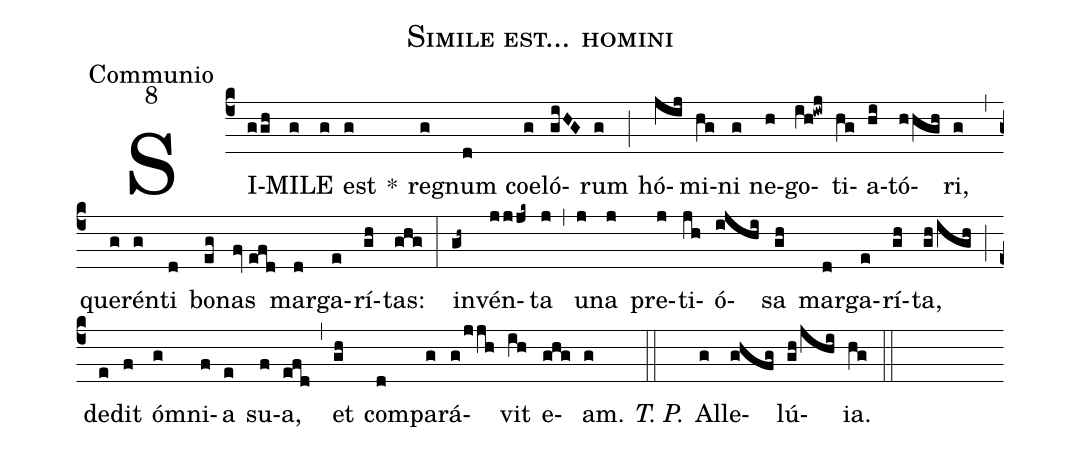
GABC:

name:Simile est... homini;
office-part:Communio;
mode:8;
%%
(c4) SI(ggh)MI(g)LE(g) est(g) *() re(g)gnum(d) coe(g)ló(giHG)rum(g) (;) hó(jij)mi(hg)ni(g) ne(h)go(ih!iwj)ti(hg)a(hi)tó(hhgh)ri,(g) (,) que(g)rén(g)ti(d) bo(eg)nas(fv//efd) mar(d)ga(e)rí(gh)tas:(ghg) (:) in(gh~)vén(jjjk~)ta(j) (,) u(j)na(j) pre(j)ti(jh)ó(ijhi)sa(gh) mar(d)ga(e)rí(gh)ta,(gh/igh) (;) de(e)dit(f) ó(g)mni(f)a(e) su(f)a,(efd) (,) et(gh) com(d)pa(g)rá(g/jjh)vit(ih) e(ghg)am.(g) <i>T. P.</i>(::) Al(g)le(ghfg)lú(gh/jhi)ia.(hg) (::)
